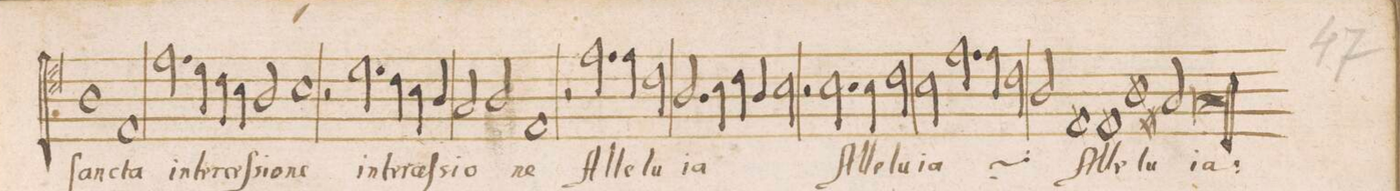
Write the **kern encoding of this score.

**kern	**text
*I"ALTVS	*
*clefC4	*
*k[]	*
*met(C|)	*
*M2/1	*
1A	ſan-
1E	-cta
=61	=61
2.e\	in-
4d\	-ter-
4c\	-ceſ-
4B\	-si-
2A/	-o-
=62-	=62-
1B	-ne
2r	.
2.d\	in-
=63-	=63-
4c\	-ter-
4B\	-ceſ-
4A/	-si-
2G/	-o-
2A/	.
=64-	=64-
1E	-ne
2r	.
2.e\	Al-
=65-	=65-
4e\	-le-
2c\	-lu-
2.A/	-ia
4B\	.
=66-	=66-
4c\	.
4A/	.
2B\	.
2r	.
2.B\	Al-
=67-	=67-
4B\	-le-
2c\	-lu-
2B\	-ia
*	*ij
2.e\	Al-
=68-	=68-
4e\	-le-
2c\	-lu-
2A/	-ia
*	*Xij
1E/	Al-
=69-	=69-
1E	-le-
1A\	-lu-
=70-	=70-
2G#X/	.
00G#\	-ia:
==	==
*-	*-
